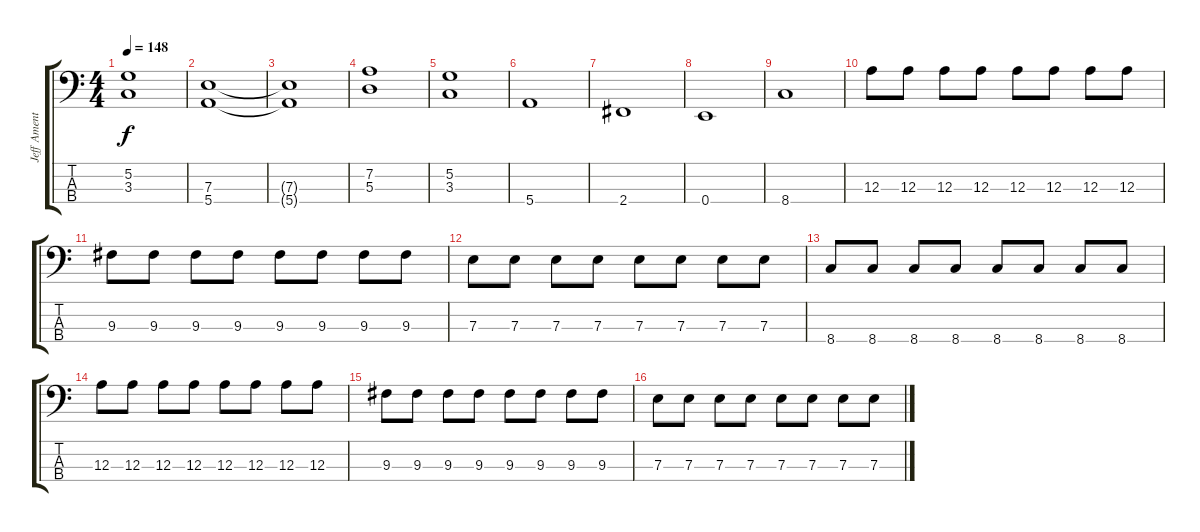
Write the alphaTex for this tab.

\track ("Jeff Ament" "Jeff Ament") {instrument electricbassfinger}
\staff {score tabs}
\tuning (G2 D2 A1 E1) {hide}
\ts (4 4)
\tempo 148
\clef f4
\ks c
(5.2 3.3).1{dy f} |
(7.3 5.4).1 |
(7.3{t} 5.4{t}).1 |
(7.2 5.3).1 |
(5.2 3.3).1 |
5.4.1 |
2.4.1 |
0.4.1 |
8.4.1 |
12.3.8 12.3.8 12.3.8 12.3.8 12.3.8 12.3.8 12.3.8 12.3.8 |
9.3.8 9.3.8 9.3.8 9.3.8 9.3.8 9.3.8 9.3.8 9.3.8 |
7.3.8 7.3.8 7.3.8 7.3.8 7.3.8 7.3.8 7.3.8 7.3.8 |
8.4.8 8.4.8 8.4.8 8.4.8 8.4.8 8.4.8 8.4.8 8.4.8 |
12.3.8 12.3.8 12.3.8 12.3.8 12.3.8 12.3.8 12.3.8 12.3.8 |
9.3.8 9.3.8 9.3.8 9.3.8 9.3.8 9.3.8 9.3.8 9.3.8 |
7.3.8 7.3.8 7.3.8 7.3.8 7.3.8 7.3.8 7.3.8 7.3.8
